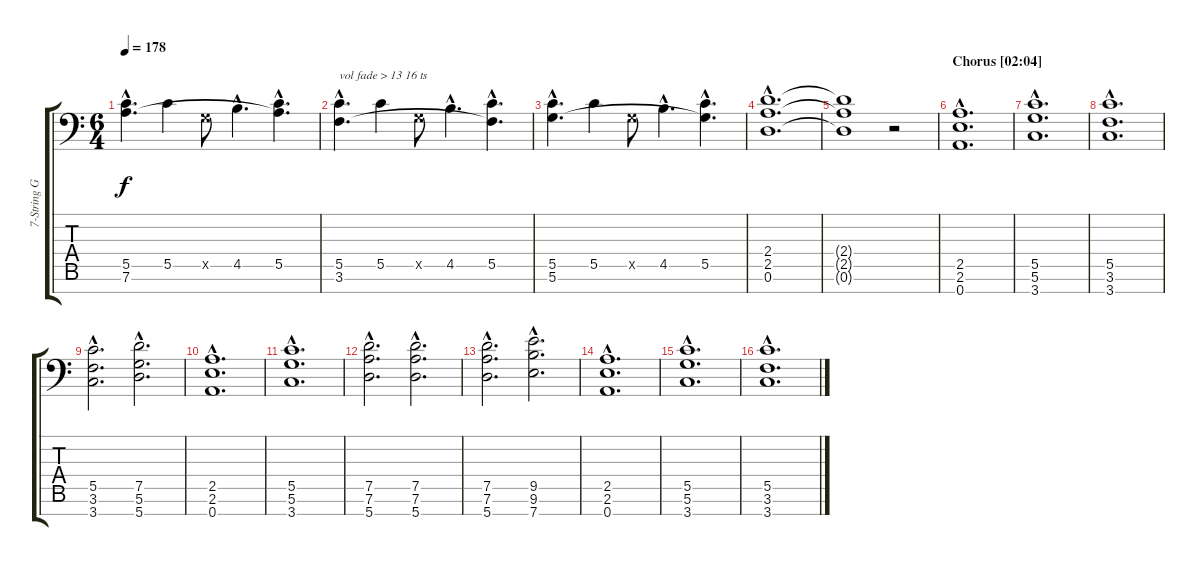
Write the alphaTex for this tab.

\track ("7-String Guitar" "7-String G") {instrument distortionguitar}
\staff {score tabs}
\tuning (D4 A3 F3 C3 G2 D2 A1) {hide}
\ts (6 4)
\tempo 178
\clef f4
\ks c
(5.5{hac} 7.6{hac}).4{d dy f} 5.5.4 0.5{x}.8 4.5{hac}.4{d} (5.5{hac} 7.6{hac t}).4{d} |
(5.5{hac} 3.6{hac}).4{d txt "vol fade > 13 16 ts" volume 13} 5.5.4 0.5{x}.8 4.5{hac}.4{d} (5.5{hac} 3.6{hac t}).4{d} |
(5.5{hac} 5.6{hac}).4{d} 5.5.4 0.5{x}.8 4.5{hac}.4{d} (5.5{hac} 5.6{hac t}).4{d} |
(2.4{hac} 2.5{hac} 0.6{hac}).1{d} |
(2.4{t} 2.5{t} 0.6{t}).1 r.2 |
\section ("" "Chorus [02:04]")
(2.5{hac} 2.6{hac} 0.7{hac}).1{d} |
(5.5{hac} 5.6{hac} 3.7{hac}).1{d} |
(5.5{hac} 3.6{hac} 3.7{hac}).1{d} |
(5.5{hac} 3.6{hac} 3.7{hac}).2{d} (7.5{hac} 5.6{hac} 5.7{hac}).2{d} |
(2.5{hac} 2.6{hac} 0.7{hac}).1{d} |
(5.5{hac} 5.6{hac} 3.7{hac}).1{d} |
(7.5{hac} 7.6{hac} 5.7{hac}).2{d} (7.5{hac} 7.6{hac} 5.7{hac}).2{d} |
(7.5{hac} 7.6{hac} 5.7{hac}).2{d} (9.5{hac} 9.6{hac} 7.7{hac}).2{d} |
\section ("" "")
(2.5{hac} 2.6{hac} 0.7{hac}).1{d} |
(5.5{hac} 5.6{hac} 3.7{hac}).1{d} |
(5.5{hac} 3.6{hac} 3.7{hac}).1{d}
